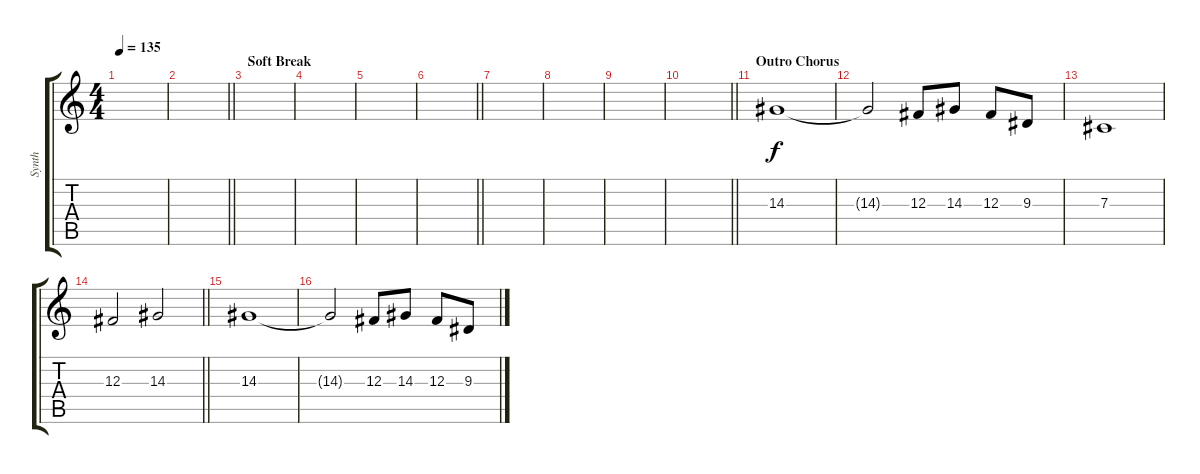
\track ("Synth" "Synth") {instrument stringensemble1}
\staff {score tabs}
\tuning (Eb4 Bb3 Gb3 Db3 Ab2 Db2) {hide}
\ts (4 4)
\tempo 135
\clef g2
\ks c
|
\barLineRight lightlight
|
\section ("" "Soft Break")
|
|
|
\barLineRight lightlight
|
|
|
|
\barLineRight lightlight
|
\section ("" "Outro Chorus")
14.3.1 |
14.3{t}.2 12.3.8 14.3.8 12.3.8 9.3.8 |
7.3.1 |
\barLineRight lightlight
12.3.2 14.3.2 |
14.3.1 |
14.3{t}.2 12.3.8 14.3.8 12.3.8 9.3.8
